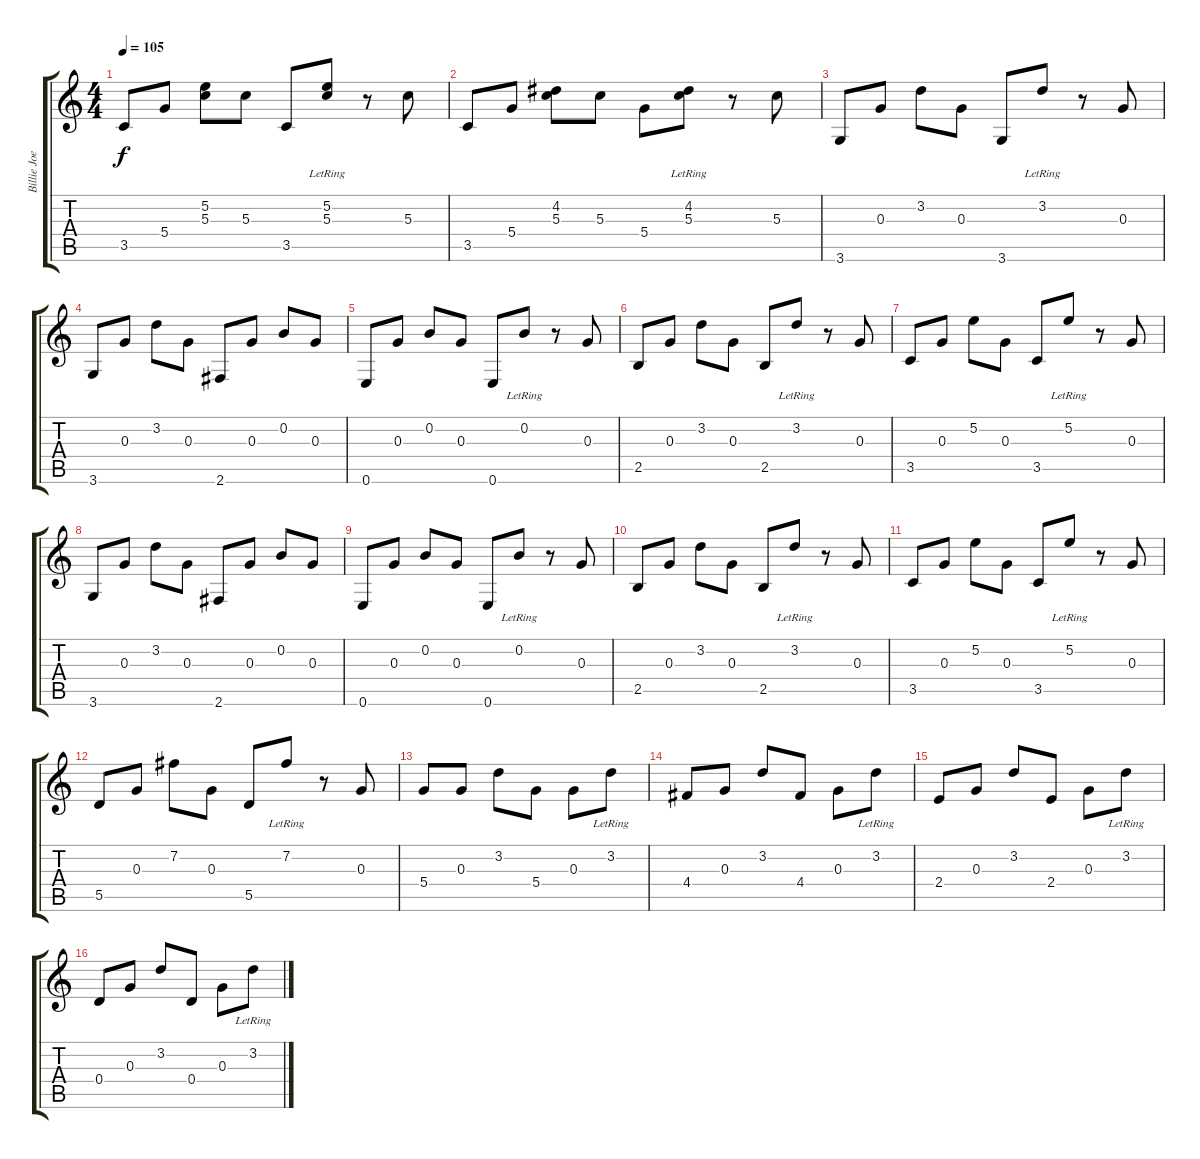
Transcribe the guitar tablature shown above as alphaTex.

\track ("Billie Joe Armstrong" "Billie Joe") {instrument acousticguitarsteel}
\staff {score tabs}
\tuning (E4 B3 G3 D3 A2 E2) {hide}
\ts (4 4)
\tempo 105
\clef g2
\ks c
3.5.8{dy f} 5.4.8 (5.2 5.3).8 5.3.8 3.5.8 (5.2{lr} 5.3{lr}).8 r.8 5.3.8 |
3.5.8 5.4.8 (4.2 5.3).8 5.3.8 5.4.8 (4.2{lr} 5.3{lr}).8 r.8 5.3.8 |
3.6.8 0.3.8 3.2.8 0.3.8 3.6.8 3.2{lr}.8 r.8 0.3.8 |
3.6.8 0.3.8 3.2.8 0.3.8 2.6.8 0.3.8 0.2.8 0.3.8 |
0.6.8 0.3.8 0.2.8 0.3.8 0.6.8 0.2{lr}.8 r.8 0.3.8 |
2.5.8 0.3.8 3.2.8 0.3.8 2.5.8 3.2{lr}.8 r.8 0.3.8 |
3.5.8 0.3.8 5.2.8 0.3.8 3.5.8 5.2{lr}.8 r.8 0.3.8 |
3.6.8 0.3.8 3.2.8 0.3.8 2.6.8 0.3.8 0.2.8 0.3.8 |
0.6.8 0.3.8 0.2.8 0.3.8 0.6.8 0.2{lr}.8 r.8 0.3.8 |
2.5.8 0.3.8 3.2.8 0.3.8 2.5.8 3.2{lr}.8 r.8 0.3.8 |
3.5.8 0.3.8 5.2.8 0.3.8 3.5.8 5.2{lr}.8 r.8 0.3.8 |
5.5.8 0.3.8 7.2.8 0.3.8 5.5.8 7.2{lr}.8 r.8 0.3.8 |
5.4.8 0.3.8 3.2.8 5.4.8 0.3.8 3.2{lr}.8 |
4.4.8 0.3.8 3.2.8 4.4.8 0.3.8 3.2{lr}.8 |
2.4.8 0.3.8 3.2.8 2.4.8 0.3.8 3.2{lr}.8 |
0.4.8 0.3.8 3.2.8 0.4.8 0.3.8 3.2{lr}.8
